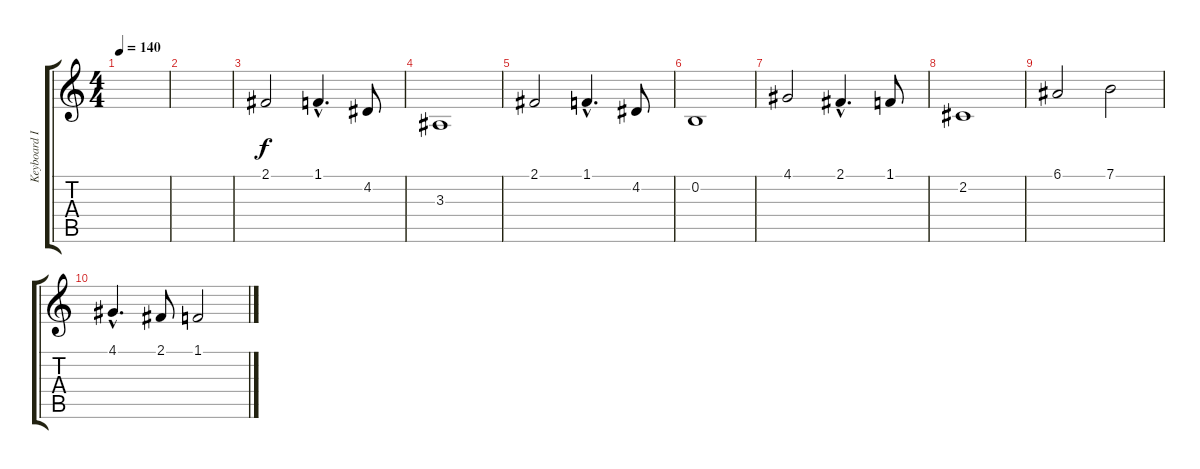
\track ("Keyboard II" "Keyboard I") {instrument synthstrings1}
\staff {score tabs}
\tuning (E4 B3 G3 D3 A2 E2) {hide}
\ts (4 4)
\tempo 140
\clef g2
\ks c
|
|
2.1.2 1.1{hac}.4{d} 4.2.8 |
3.3.1 |
2.1.2 1.1{hac}.4{d} 4.2.8 |
0.2.1 |
4.1.2 2.1{hac}.4{d} 1.1.8 |
2.2.1 |
6.1.2 7.1.2 |
4.1{hac}.4{d} 2.1.8 1.1.2
